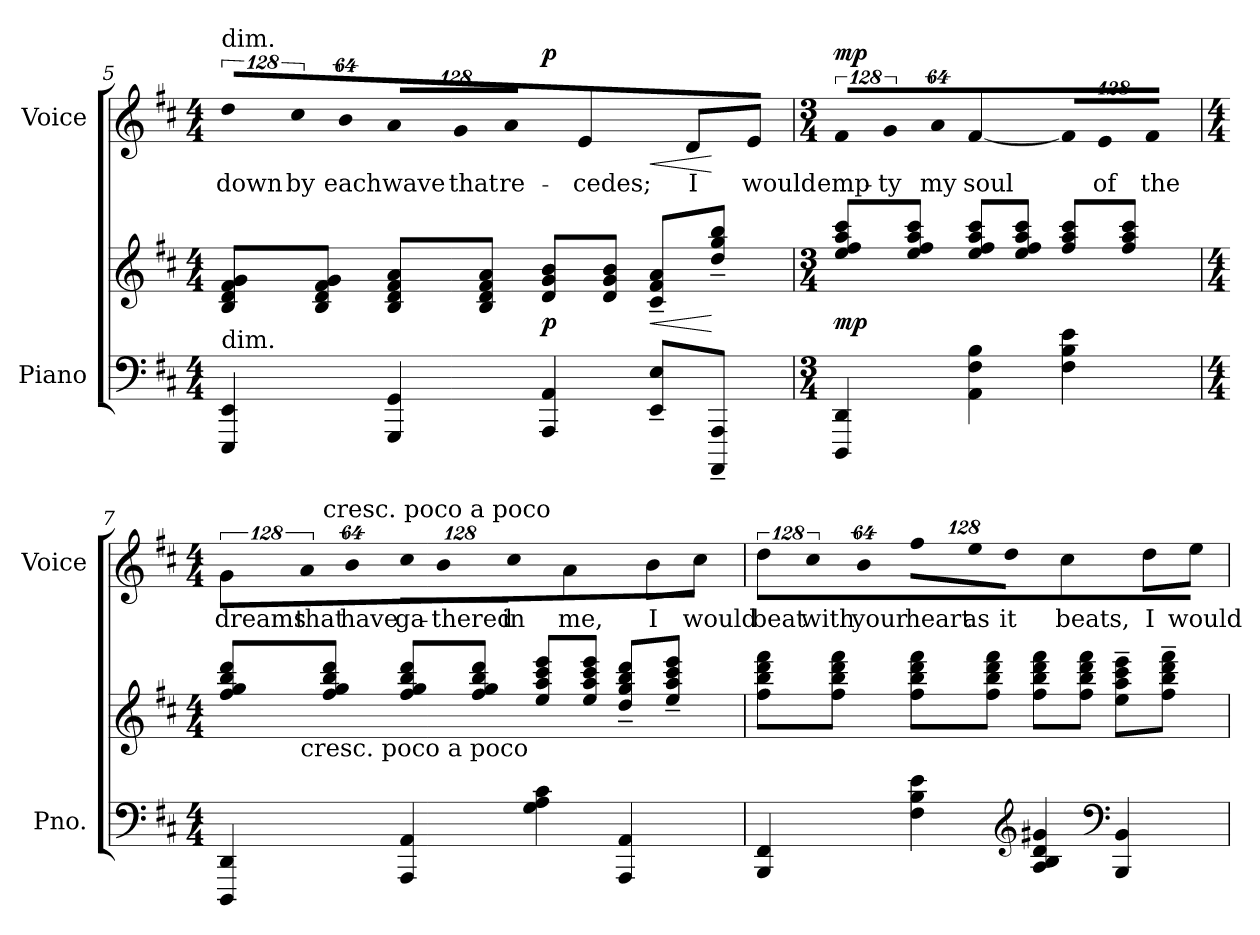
**kern	**kern	**dynam	**kern	**text	**dynam
*part2	*part2	*part2	*part1	*part1	*part1
*staff3	*staff2	*staff2/3	*staff1	*staff1	*staff1
*I"Piano	*	*	*I"Voice	*	*
*I'Pno.	*	*	*I'Voice	*	*
!!LO:LB:g=z
*clefF4	*clefG2	*	*clefG2	*	*
*k[f#c#]	*k[f#c#]	*	*k[f#c#]	*	*
*D:	*D:	*	*D:	*	*
*M4/4	*M4/4	*	*M4/4	*	*
=5	=5	=5	=5	=5	=5
!	!	!	!LO:N:vis=8	!	!
!	!	!	!LO:TX:a:t=dim.	!	!
!LO:TX:a:t=dim.	!	!	!	!	!
!	!	!	!	!LO:LY:b:color=#000000	!
4EEEi/ 4EEi	8Bi/ 8di 8f#i 8giL	.	1024%85ddi\L	down	.
!	!	!	!LO:N:vis=8	!	!
!	!	!	!	!LO:LY:b:color=#000000	!
.	.	.	1024%85cc#i\	by	.
.	8Bi/ 8di 8f#i 8giJ	.	.	.	.
!	!	!	!LO:N:vis=8	!	!
!	!	!	!	!LO:LY:b:color=#000000	!
.	.	.	512%43bi\J	each	.
*X8ba	*	*	*	*	*
!	!	!	!LO:N:vis=8	!	!
!	!	!	!	!LO:LY:b:color=#000000	!
4GGGi/ 4GGi	8Bi/ 8di 8f#i 8aiL	.	1024%85ai/L	wave	.
!	!	!	!LO:N:vis=8	!	!
!	!	!	!	!LO:LY:b:color=#000000	!
.	.	.	1024%85gi/	that	.
.	8Bi/ 8di 8f#i 8aiJ	.	.	.	.
!	!	!	!LO:N:vis=8	!	!
!	!	!	!	!LO:LY:b:color=#000000	!
.	.	.	512%43ai/J	re-	.
*X8ba	*	*	*	*	*
!	!	!	!	!LO:LY:b:color=#000000	!
4AAAi/ 4AAi	8di/ 8gi 8biL	p	4ei/	-cedes;	p
.	8di/ 8gi 8biJ	.	.	.	.
!	!	!LO:HP:b	!	!	!
!	!	!	!	!LO:LY:b:color=#000000	!LO:HP:b
8EEi/~ 8Ei~L	8c#i/~ 8f#i~ 8ai~L	<	8di/L	I	<
*	*8ba	*	*	*	*
*	*8ba	*	*	*	*
!	!	!	!	!LO:LY:b:color=#000000	!
8AAAAi/~ 8AAAi~J	8di/~ 8gi~ 8bi~J	[	8ei/J	would	[
=6	=6	=6	=6	=6	=6
*M3/4	*M3/4	*	*M3/4	*	*
!	!	!	!LO:N:vis=8	!	!
!	!	!	!	!LO:LY:b:color=#000000	!
4DDDi/ 4DDi	8ei/ 8f#i 8ai 8cc#iL	mp	1024%85f#i/L	emp-	mp
!	!	!	!LO:N:vis=8	!	!
!	!	!	!	!LO:LY:b:color=#000000	!
.	.	.	1024%85gi/	-ty	.
.	8ei/ 8f#i 8ai 8cc#iJ	.	.	.	.
!	!	!	!LO:N:vis=8	!	!
!	!	!	!	!LO:LY:b:color=#000000	!
.	.	.	512%43ai/J	my	.
!	!	!	!	!LO:LY:b:color=#000000	!
4AAi\ 4F#i 4Bi	8ei/ 8f#i 8ai 8cc#iL	.	[<4f#i/	soul	.
.	8ei/ 8f#i 8ai 8cc#iJ	.	.	.	.
!	!	!	!LO:N:vis=8	!	!
4F#i\ 4Bi 4ei	8f#i/ 8ai 8cc#iL	.	1024%85f#i/L]	.	.
!	!	!	!LO:N:vis=8	!	!
!	!	!	!	!LO:LY:b:color=#000000	!
.	.	.	1024%85ei/	of	.
.	8f#i/ 8ai 8cc#iJ	.	.	.	.
!	!	!	!LO:N:vis=8	!	!
!	!	!	!	!LO:LY:b:color=#000000	!
.	.	.	512%43f#i/J	the	.
!!LO:PB:g=z
=7	=7	=7	=7	=7	=7
*M4/4	*M4/4	*	*M4/4	*	*
!	!	!	!LO:N:vis=8	!	!
!	!	!	!	!LO:LY:b:color=#000000	!
*	*^	*	*^	*	*
4DDDi/ 4DDi	8f#i/ 8gi 8bi 8ddiL	16ryy	.	1024%85gi/L	8ryy	dreams	.
.	.	64ryy	.	.	.	.	.
.	.	256ryy	.	.	.	.	.
.	.	1024ryy	.	.	.	.	.
!	!	!	!	!LO:N:vis=8	!	!	!
!	!	!LO:TX:b:t=cresc.          poco         a           poco	!	!	!	!	!
!	!	!	!	!	!	!LO:LY:b:color=#000000	!
.	.	2ryy	.	1024%85ai/	.	that	.
!	!	!	!	!	!LO:TX:a:t=cresc.          poco         a           poco	!	!
.	8f#i/ 8gi 8bi 8ddiJ	.	.	.	2..ryy	.	.
!	!	!	!	!LO:N:vis=8	!	!	!
!	!	!	!	!	!	!LO:LY:b:color=#000000	!
.	.	.	.	512%43bi/J	.	have	.
*X8ba	*	*	*	*	*	*	*
!	!	!	!	!LO:N:vis=8	!	!	!
!	!	!	!	!	!	!LO:LY:b:color=#000000	!
4AAAi/ 4AAi	8f#i/ 8gi 8bi 8ddiL	.	.	1024%85cc#i\L	.	ga-	.
!	!	!	!	!LO:N:vis=8	!	!	!
!	!	!	!	!	!	!LO:LY:b:color=#000000	!
.	.	.	.	1024%85bi\	.	-thered	.
.	8f#i/ 8gi 8bi 8ddiJ	.	.	.	.	.	.
!	!	!	!	!LO:N:vis=8	!	!	!
!	!	!	!	!	!	!LO:LY:b:color=#000000	!
.	.	.	.	512%43cc#i\J	.	in	.
!	!	!	!	!	!	!LO:LY:b:color=#000000	!
4Gi\ 4Ai 4c#i	8ei/ 8ai 8cc#i 8eeiL	.	.	4ai/	.	me,	.
.	.	4ryy	.	.	.	.	.
.	8ei/ 8ai 8cc#i 8eeiJ	.	.	.	.	.	.
!	!	!	!	!	!	!LO:LY:b:color=#000000	!
4AAAi/ 4AAi	8di/~ 8gi~ 8bi~ 8ddi~L	.	.	8bi\L	.	I	.
.	.	8ryy	.	.	.	.	.
*	*8ba	*	*	*	*	*	*
!	!	!	!	!	!	!LO:LY:b:color=#000000	!
.	8ei/~ 8ai~ 8cc#i~ 8eei~J	.	.	8cc#i\J	.	would	.
.	.	32ryy	.	.	.	.	.
.	.	128ryy	.	.	.	.	.
.	.	512.ryy	.	.	.	.	.
=8	=8	=8	=8	=8	=8	=8	=8
!	!	!	!	!LO:N:vis=8	!	!	!
*	*v	*v	*	*	*	*	*
*	*	*	*v	*v	*	*
*	*^	*	*^	*	*
!	!	!	!	!	!	!LO:LY:b:color=#000000	!
*	*v	*v	*	*	*	*	*
*	*	*	*v	*v	*	*
4BBBi/ 4FF#i	8f#i\ 8bi 8ddi 8ff#iL	.	1024%85ddi\L	beat	.
!	!	!	!LO:N:vis=8	!	!
!	!	!	!	!LO:LY:b:color=#000000	!
.	.	.	1024%85cc#i\	with	.
.	8f#i\ 8bi 8ddi 8ff#iJ	.	.	.	.
!	!	!	!LO:N:vis=8	!	!
!	!	!	!	!LO:LY:b:color=#000000	!
.	.	.	512%43bi\J	your	.
!	!	!	!LO:N:vis=8	!	!
!	!	!	!	!LO:LY:b:color=#000000	!
4F#i\ 4Bi 4ei	8f#i\ 8bi 8ddi 8ff#iL	.	1024%85ff#i\L	heart	.
!	!	!	!LO:N:vis=8	!	!
!	!	!	!	!LO:LY:b:color=#000000	!
.	.	.	1024%85eei\	as	.
.	8f#i\ 8bi 8ddi 8ff#iJ	.	.	.	.
!	!	!	!LO:N:vis=8	!	!
!	!	!	!	!LO:LY:b:color=#000000	!
.	.	.	512%43ddi\J	it	.
*clefG2	*	*	*	*	*
!	!	!	!	!LO:LY:b:color=#000000	!
4Ai/ 4Bi 4di 4g#Xi	8f#i\ 8bi 8ddi 8ff#iL	.	4cc#i\	beats,	.
.	8f#i\ 8bi 8ddi 8ff#iJ	.	.	.	.
*clefF4	*	*	*	*	*
!	!	!	!	!LO:LY:b:color=#000000	!
4BBBi/ 4BBi	8ei\~ 8ai~ 8cc#i~ 8eei~L	.	8ddi\L	I	.
!	!	!	!	!LO:LY:b:color=#000000	!
.	8f#i\~ 8bi~ 8ddi~ 8ff#i~J	.	8eei\J	would	.
=	=	=	=	=	=
*-	*-	*-	*-	*-	*-
